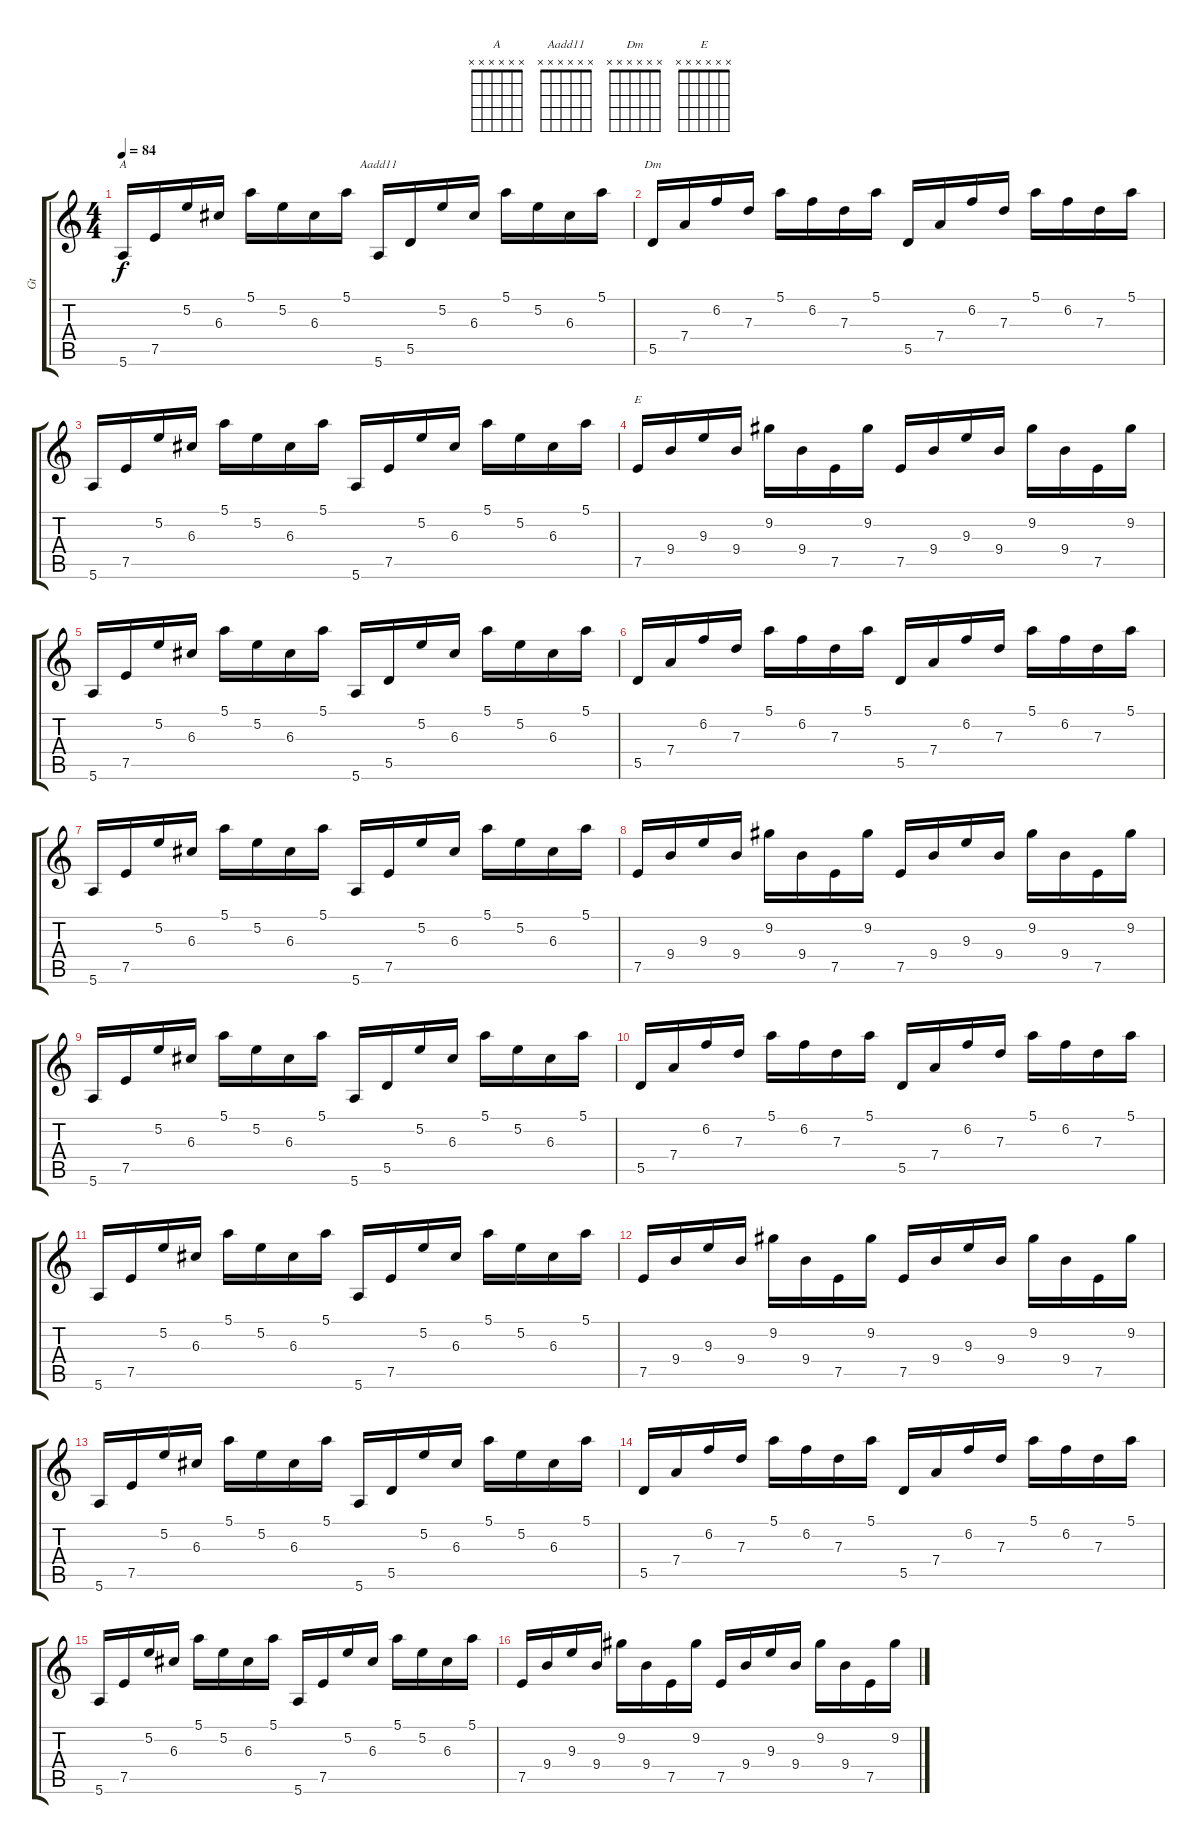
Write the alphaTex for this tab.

\track ("Gt" "Gt") {instrument acousticguitarnylon}
\staff {score tabs}
\tuning (E4 B3 G3 D3 A2 E2) {hide}
\chord ("A" x x x x x x)
\chord ("Aadd11" x x x x x x)
\chord ("Dm" x x x x x x)
\chord ("E" x x x x x x)
\ts (4 4)
\tempo 84
\clef g2
\ks c
5.6.16{ch "A" dy f} 7.5.16 5.2.16 6.3.16 5.1.16 5.2.16 6.3.16 5.1.16 5.6.16{ch "Aadd11"} 5.5.16 5.2.16 6.3.16 5.1.16 5.2.16 6.3.16 5.1.16 |
5.5.16{ch "Dm"} 7.4.16 6.2.16 7.3.16 5.1.16 6.2.16 7.3.16 5.1.16 5.5.16 7.4.16 6.2.16 7.3.16 5.1.16 6.2.16 7.3.16 5.1.16 |
5.6.16 7.5.16 5.2.16 6.3.16 5.1.16 5.2.16 6.3.16 5.1.16 5.6.16 7.5.16 5.2.16 6.3.16 5.1.16 5.2.16 6.3.16 5.1.16 |
7.5.16{ch "E"} 9.4.16 9.3.16 9.4.16 9.2.16 9.4.16 7.5.16 9.2.16 7.5.16 9.4.16 9.3.16 9.4.16 9.2.16 9.4.16 7.5.16 9.2.16 |
5.6.16 7.5.16 5.2.16 6.3.16 5.1.16 5.2.16 6.3.16 5.1.16 5.6.16 5.5.16 5.2.16 6.3.16 5.1.16 5.2.16 6.3.16 5.1.16 |
5.5.16 7.4.16 6.2.16 7.3.16 5.1.16 6.2.16 7.3.16 5.1.16 5.5.16 7.4.16 6.2.16 7.3.16 5.1.16 6.2.16 7.3.16 5.1.16 |
5.6.16 7.5.16 5.2.16 6.3.16 5.1.16 5.2.16 6.3.16 5.1.16 5.6.16 7.5.16 5.2.16 6.3.16 5.1.16 5.2.16 6.3.16 5.1.16 |
7.5.16 9.4.16 9.3.16 9.4.16 9.2.16 9.4.16 7.5.16 9.2.16 7.5.16 9.4.16 9.3.16 9.4.16 9.2.16 9.4.16 7.5.16 9.2.16 |
5.6.16 7.5.16 5.2.16 6.3.16 5.1.16 5.2.16 6.3.16 5.1.16 5.6.16 5.5.16 5.2.16 6.3.16 5.1.16 5.2.16 6.3.16 5.1.16 |
5.5.16 7.4.16 6.2.16 7.3.16 5.1.16 6.2.16 7.3.16 5.1.16 5.5.16 7.4.16 6.2.16 7.3.16 5.1.16 6.2.16 7.3.16 5.1.16 |
5.6.16 7.5.16 5.2.16 6.3.16 5.1.16 5.2.16 6.3.16 5.1.16 5.6.16 7.5.16 5.2.16 6.3.16 5.1.16 5.2.16 6.3.16 5.1.16 |
7.5.16 9.4.16 9.3.16 9.4.16 9.2.16 9.4.16 7.5.16 9.2.16 7.5.16 9.4.16 9.3.16 9.4.16 9.2.16 9.4.16 7.5.16 9.2.16 |
5.6.16 7.5.16 5.2.16 6.3.16 5.1.16 5.2.16 6.3.16 5.1.16 5.6.16 5.5.16 5.2.16 6.3.16 5.1.16 5.2.16 6.3.16 5.1.16 |
5.5.16 7.4.16 6.2.16 7.3.16 5.1.16 6.2.16 7.3.16 5.1.16 5.5.16 7.4.16 6.2.16 7.3.16 5.1.16 6.2.16 7.3.16 5.1.16 |
5.6.16 7.5.16 5.2.16 6.3.16 5.1.16 5.2.16 6.3.16 5.1.16 5.6.16 7.5.16 5.2.16 6.3.16 5.1.16 5.2.16 6.3.16 5.1.16 |
7.5.16 9.4.16 9.3.16 9.4.16 9.2.16 9.4.16 7.5.16 9.2.16 7.5.16 9.4.16 9.3.16 9.4.16 9.2.16 9.4.16 7.5.16 9.2.16
